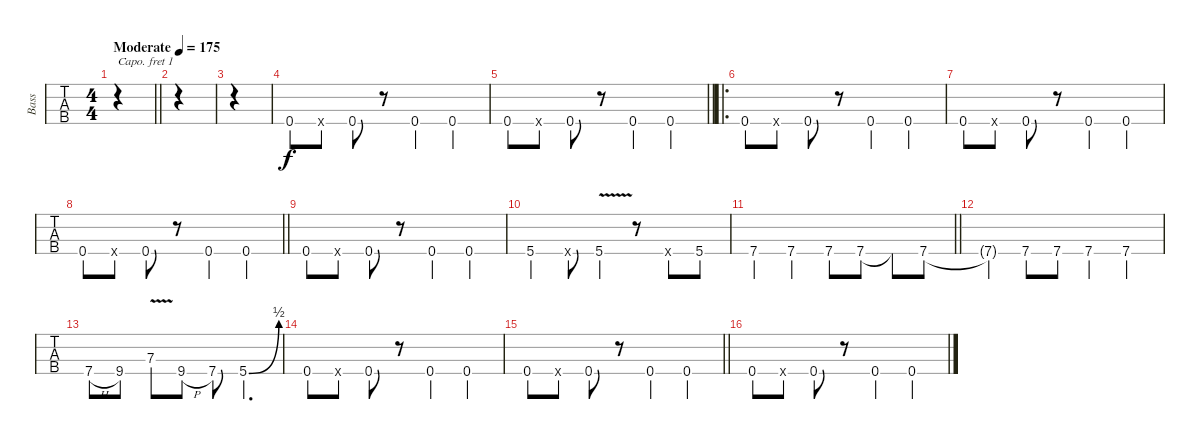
\track ("Bass" "Bass") {instrument electricbassfinger}
\staff {tabs}
\capo 1
\tuning (G2 D2 A1 E1) {hide}
\ts (4 4)
\tempo (175 "Moderate")
\clef f4
\barLineRight lightlight
\ks f
|
|
|
0.4.8 0.4{x}.8 0.4.8 r.8 0.4.4 0.4.4 |
\barLineRight lightlight
0.4.8 0.4{x}.8 0.4.8 r.8 0.4.4 0.4.4 |
\ro
0.4.8 0.4{x}.8 0.4.8 r.8 0.4.4 0.4.4 |
0.4.8 0.4{x}.8 0.4.8 r.8 0.4.4 0.4.4 |
\barLineRight lightlight
0.4.8 0.4{x}.8 0.4.8 r.8 0.4.4 0.4.4 |
0.4.8 0.4{x}.8 0.4.8 r.8 0.4.4 0.4.4 |
5.4.4 5.4{x}.8 5.4{v}.4 r.8 5.4{x}.8 5.4.8 |
\barLineRight lightlight
7.4.4 7.4.4 7.4.8 7.4.8 7.4{t}.8 7.4.8 |
7.4{t}.4 7.4.8 7.4.8 7.4.4 7.4.4 |
7.4{h}.8 9.4.8 7.3{v}.8 9.4{h}.8 7.4.8 5.4{be (bend 0 0 60 2)}.4{d} |
0.4.8 0.4{x}.8 0.4.8 r.8 0.4.4 0.4.4 |
\barLineRight lightlight
0.4.8 0.4{x}.8 0.4.8 r.8 0.4.4 0.4.4 |
0.4.8 0.4{x}.8 0.4.8 r.8 0.4.4 0.4.4
